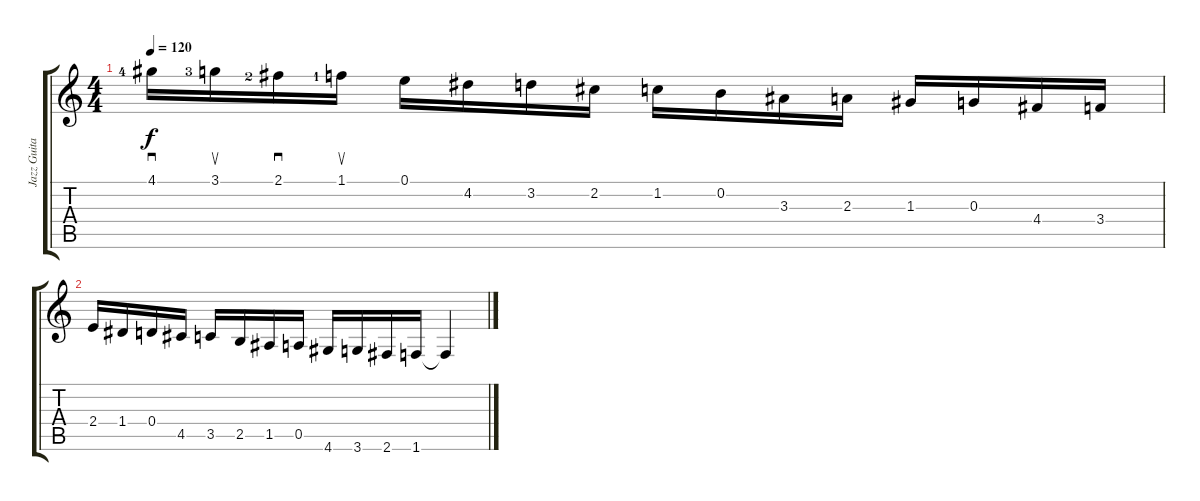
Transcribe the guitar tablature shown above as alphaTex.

\track ("Jazz Guitar" "Jazz Guita") {instrument electricguitarjazz}
\staff {score tabs}
\tuning (E4 B3 G3 D3 A2 E2) {hide}
\ts (4 4)
\tempo 120
\clef g2
\ks c
4.1{lf 5}.16{sd dy f instrument electricguitarjazz} 3.1{lf 4}.16{su} 2.1{lf 3}.16{sd} 1.1{lf 2}.16{su} 0.1.16 4.2.16 3.2.16 2.2.16 1.2.16 0.2.16 3.3.16 2.3.16 1.3.16 0.3.16 4.4.16 3.4.16 |
2.4.16 1.4.16 0.4.16 4.5.16 3.5.16 2.5.16 1.5.16 0.5.16 4.6.16 3.6.16 2.6.16 1.6.16 1.6{t}.4
